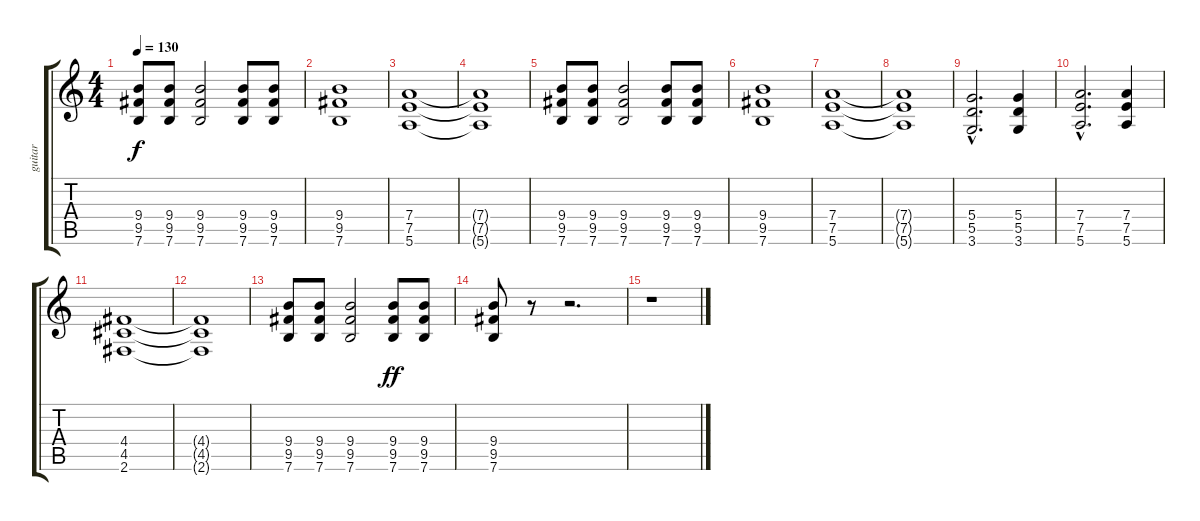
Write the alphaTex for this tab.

\track ("guitar" "guitar") {instrument distortionguitar}
\staff {score tabs}
\tuning (E4 B3 G3 D3 A2 E2) {hide}
\ts (4 4)
\tempo 130
\clef g2
\ks c
(9.4 9.5 7.6).8{dy f} (9.4 9.5 7.6).8 (9.4 9.5 7.6).2 (9.4 9.5 7.6).8 (9.4 9.5 7.6).8 |
(9.4 9.5 7.6).1 |
(7.4 7.5 5.6).1 |
(7.4{t} 7.5{t} 5.6{t}).1 |
(9.4 9.5 7.6).8 (9.4 9.5 7.6).8 (9.4 9.5 7.6).2 (9.4 9.5 7.6).8 (9.4 9.5 7.6).8 |
(9.4 9.5 7.6).1 |
(7.4 7.5 5.6).1 |
(7.4{t} 7.5{t} 5.6{t}).1 |
(5.4{hac} 5.5{hac} 3.6{hac}).2{d} (5.4 5.5 3.6).4 |
(7.4{hac} 7.5{hac} 5.6{hac}).2{d} (7.4 7.5 5.6).4 |
(4.4 4.5 2.6).1 |
(4.4{t} 4.5{t} 2.6{t}).1 |
(9.4 9.5 7.6).8 (9.4 9.5 7.6).8 (9.4 9.5 7.6).2 (9.4 9.5 7.6).8{dy ff} (9.4 9.5 7.6).8 |
(9.4 9.5 7.6).8 r.8 r.2{d} |
r.1
